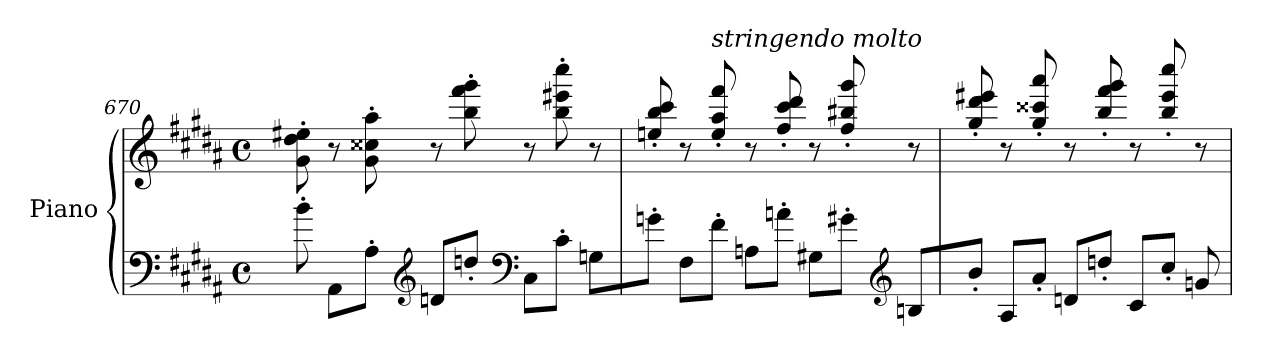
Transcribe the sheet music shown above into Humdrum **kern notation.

**kern	**kern
*part1	*part1
*staff2	*staff1
*I"Piano	*
*I'Pno	*
!!LO:LB:g=z
*clefF4	*clefG2
*k[f#c#g#d#a#]	*k[f#c#g#d#a#]
*M4/4	*M4/4
*met(c)	*met(c)
=670	=670
8b'\	8g#\' 8dd#\' 8ee#X\'
8AA#\L	8r
8A#'\J	8g#\' 8cc##X\' 8aa#\'
*clefG2	*
8dn/L	8r
8ddn'/J	8bb\' 8fff#\' 8ggg#\'
*clefF4	*
8C#\L	8r
8c#'\J	8bb\' 8eee#X\' 8cccc#\'
8Gn\L	8r
=671	=671
8gn'\J	8een/' 8bb/' 8ccc#/'
8F#\L	8r
!	!LO:TX:a:i:t=stringendo molto
8f#'\J	8ee/' 8aa#/' 8fff#/'
8An\L	8r
8an'\J	8ff#/' 8ccc#/' 8ddd#/'
8G#X\L	8r
8g#X'\J	8ff#/' 8bb#X/' 8ggg#/'
*clefG2	*
8Bn/L	8r
=672	=672
8b'/J	8gg#/' 8ddd#/' 8eee#X/'
8A#/L	8r
8a#'/J	8gg#/' 8ccc##X/' 8aaa#/'
8dn/L	8r
8ddn'/J	8bb/' 8fff#/' 8ggg#/'
8c#/L	8r
8cc#'/J	8bb/' 8eee#/' 8cccc#/'
8gn/	8r
=	=
*-	*-
